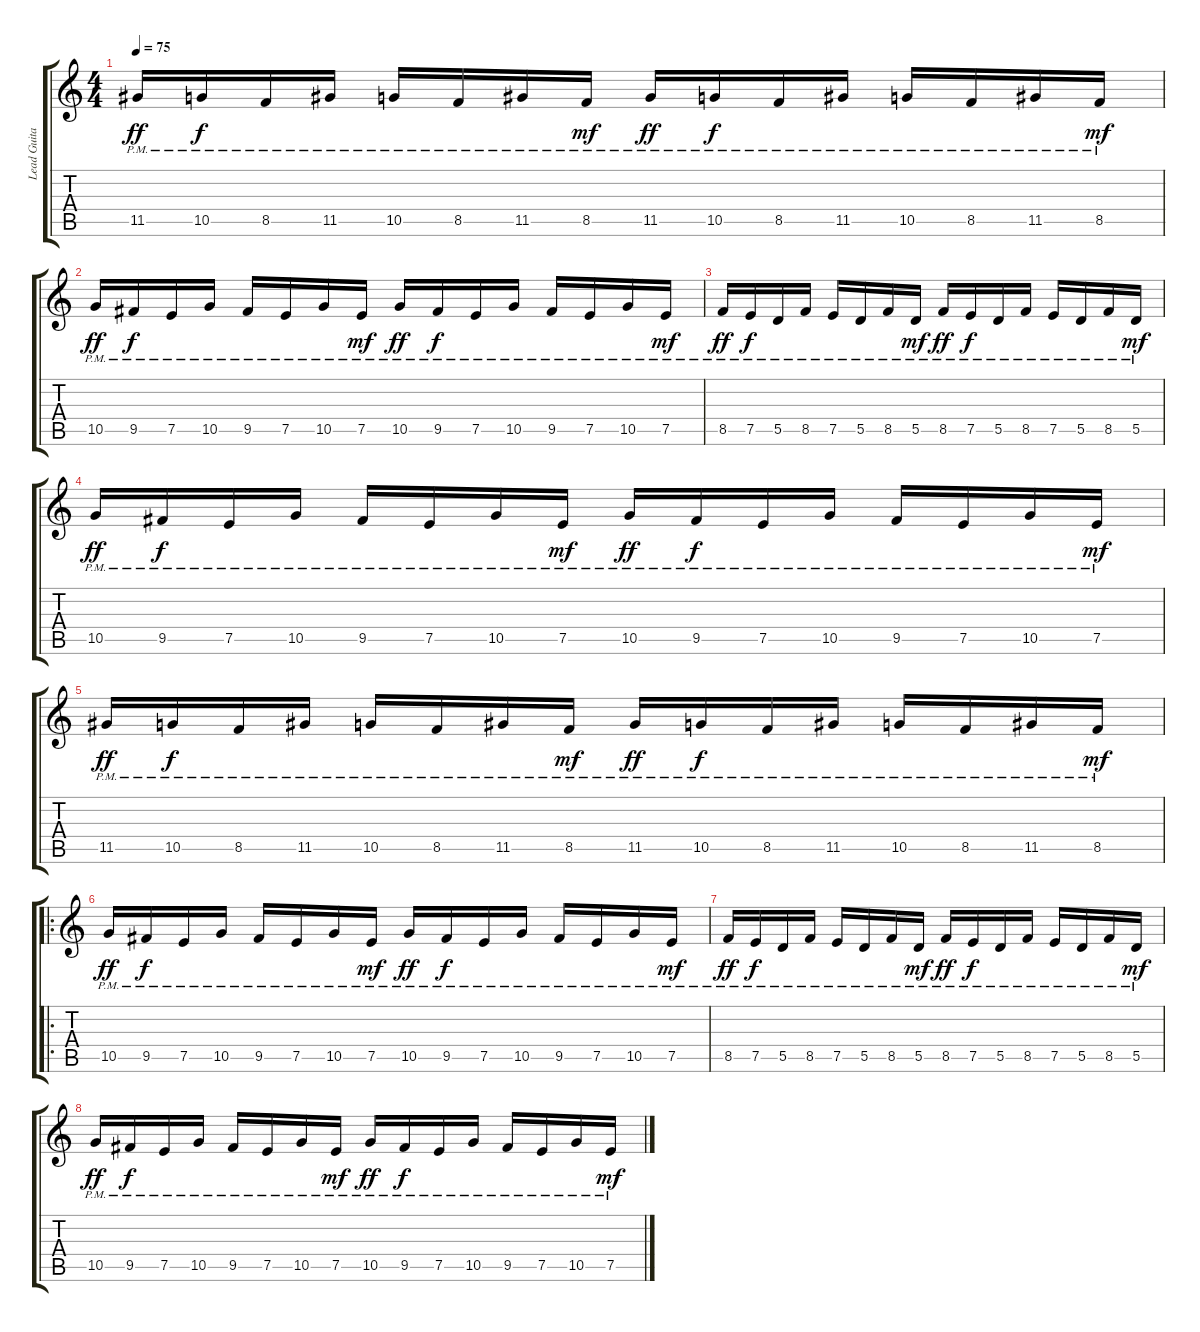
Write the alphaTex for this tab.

\track ("Lead Guitar" "Lead Guita") {instrument overdrivenguitar}
\staff {score tabs}
\tuning (E4 B3 G3 D3 A2 E2) {hide}
\ts (4 4)
\tempo 75
\clef g2
\ks aminor
11.5{pm}.16{dy ff} 10.5{pm}.16{dy f} 8.5{pm}.16 11.5{pm}.16 10.5{pm}.16 8.5{pm}.16 11.5{pm}.16 8.5{pm}.16{dy mf} 11.5{pm}.16{dy ff} 10.5{pm}.16{dy f} 8.5{pm}.16 11.5{pm}.16 10.5{pm}.16 8.5{pm}.16 11.5{pm}.16 8.5{pm}.16{dy mf} |
10.5{pm}.16{dy ff} 9.5{pm}.16{dy f} 7.5{pm}.16 10.5{pm}.16 9.5{pm}.16 7.5{pm}.16 10.5{pm}.16 7.5{pm}.16{dy mf} 10.5{pm}.16{dy ff} 9.5{pm}.16{dy f} 7.5{pm}.16 10.5{pm}.16 9.5{pm}.16 7.5{pm}.16 10.5{pm}.16 7.5{pm}.16{dy mf} |
8.5{pm}.16{dy ff} 7.5{pm}.16{dy f} 5.5{pm}.16 8.5{pm}.16 7.5{pm}.16 5.5{pm}.16 8.5{pm}.16 5.5{pm}.16{dy mf} 8.5{pm}.16{dy ff} 7.5{pm}.16{dy f} 5.5{pm}.16 8.5{pm}.16 7.5{pm}.16 5.5{pm}.16 8.5{pm}.16 5.5{pm}.16{dy mf} |
10.5{pm}.16{dy ff} 9.5{pm}.16{dy f} 7.5{pm}.16 10.5{pm}.16 9.5{pm}.16 7.5{pm}.16 10.5{pm}.16 7.5{pm}.16{dy mf} 10.5{pm}.16{dy ff} 9.5{pm}.16{dy f} 7.5{pm}.16 10.5{pm}.16 9.5{pm}.16 7.5{pm}.16 10.5{pm}.16 7.5{pm}.16{dy mf} |
11.5{pm}.16{dy ff} 10.5{pm}.16{dy f} 8.5{pm}.16 11.5{pm}.16 10.5{pm}.16 8.5{pm}.16 11.5{pm}.16 8.5{pm}.16{dy mf} 11.5{pm}.16{dy ff} 10.5{pm}.16{dy f} 8.5{pm}.16 11.5{pm}.16 10.5{pm}.16 8.5{pm}.16 11.5{pm}.16 8.5{pm}.16{dy mf} |
\ro
10.5{pm}.16{dy ff} 9.5{pm}.16{dy f} 7.5{pm}.16 10.5{pm}.16 9.5{pm}.16 7.5{pm}.16 10.5{pm}.16 7.5{pm}.16{dy mf} 10.5{pm}.16{dy ff} 9.5{pm}.16{dy f} 7.5{pm}.16 10.5{pm}.16 9.5{pm}.16 7.5{pm}.16 10.5{pm}.16 7.5{pm}.16{dy mf} |
8.5{pm}.16{dy ff} 7.5{pm}.16{dy f} 5.5{pm}.16 8.5{pm}.16 7.5{pm}.16 5.5{pm}.16 8.5{pm}.16 5.5{pm}.16{dy mf} 8.5{pm}.16{dy ff} 7.5{pm}.16{dy f} 5.5{pm}.16 8.5{pm}.16 7.5{pm}.16 5.5{pm}.16 8.5{pm}.16 5.5{pm}.16{dy mf} |
10.5{pm}.16{dy ff} 9.5{pm}.16{dy f} 7.5{pm}.16 10.5{pm}.16 9.5{pm}.16 7.5{pm}.16 10.5{pm}.16 7.5{pm}.16{dy mf} 10.5{pm}.16{dy ff} 9.5{pm}.16{dy f} 7.5{pm}.16 10.5{pm}.16 9.5{pm}.16 7.5{pm}.16 10.5{pm}.16 7.5{pm}.16{dy mf}
